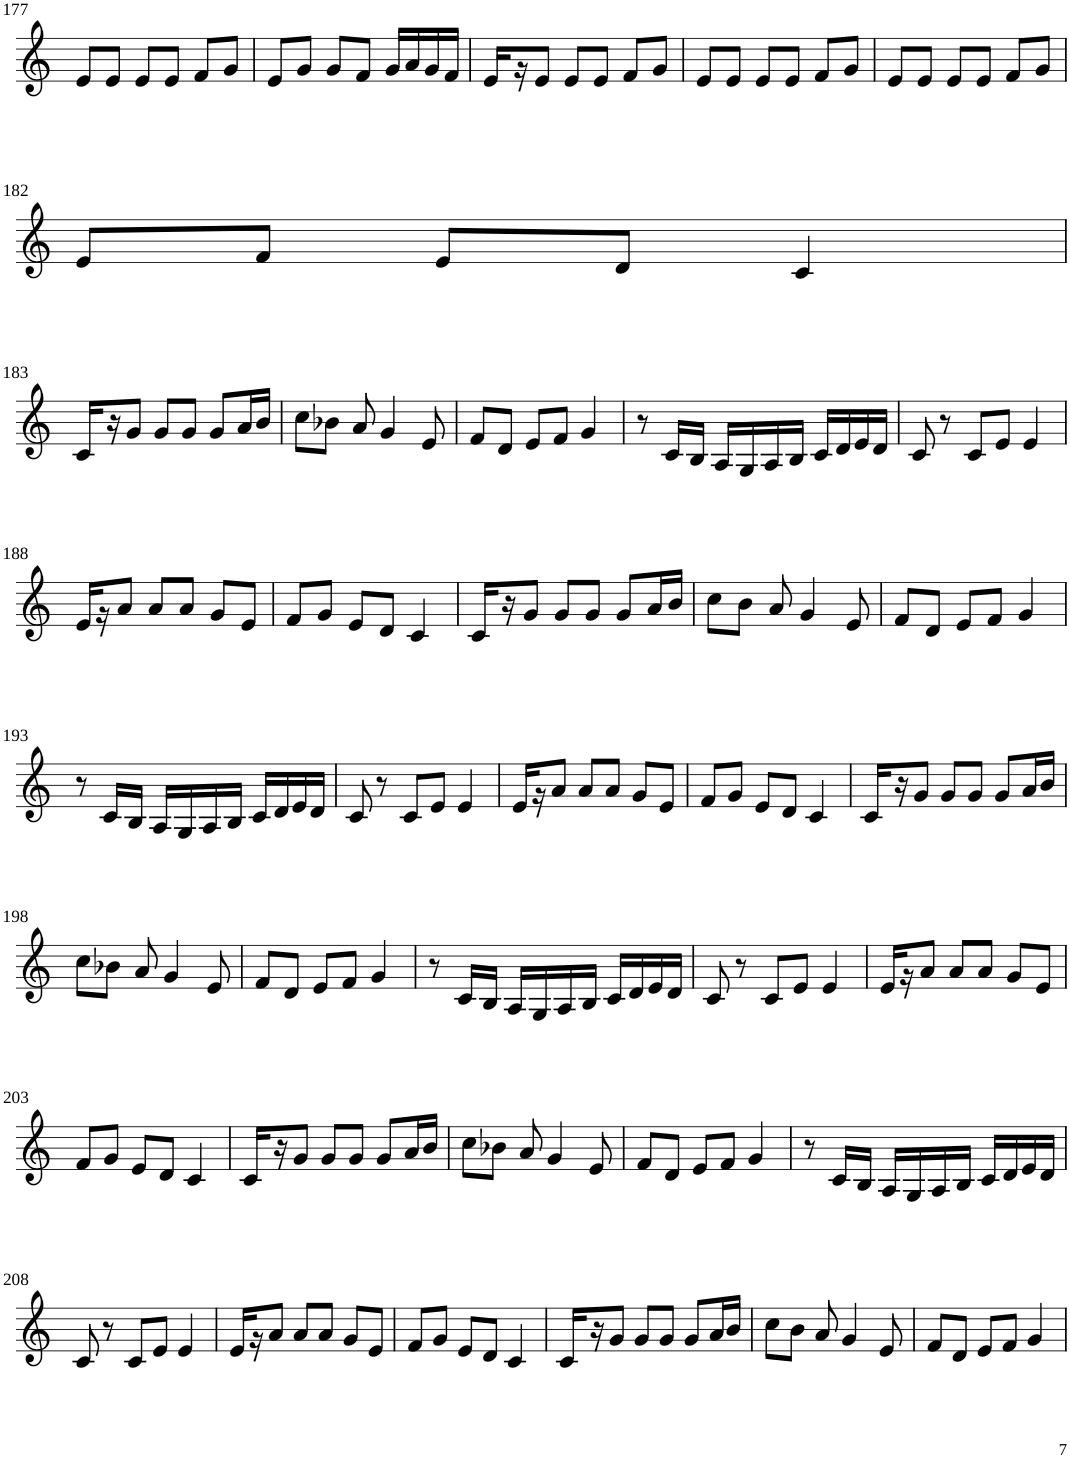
**kern
*part1
*staff1
*I"Violin
!!LO:PB:g=z
*clefG2
*k[]
*M3/4
=177
8e/L
8e/J
8e/L
8e/J
8f/L
8g/J
=178
8e/L
8g/J
8g/L
8f/J
16g/LL
16a/
16g/
16f/JJ
=179
16e/LL
16r
8e/J
8e/L
8e/J
8f/L
8g/J
=180
8e/L
8e/J
8e/L
8e/J
8f/L
8g/J
=181
8e/L
8e/J
8e/L
8e/J
8f/L
8g/J
!!LO:LB:g=z
=182
8e/L
8f/J
8e/L
8d/J
4c/
!!LO:LB:g=z
=183
16c/LL
16r
8g/J
8g/L
8g/J
8g/L
16a/L
16b/JJ
=184
8cc\L
8b-X\J
8a/
4g/
8e/
=185
8f/L
8d/J
8e/L
8f/J
4g/
=186
8r
16c/LL
16B/JJ
16A/LL
16G/
16A/
16B/JJ
16c/LL
16d/
16e/
16d/JJ
=187
8c/
8r
8c/L
8e/J
4e/
!!LO:LB:g=z
=188
16e/LL
16r
8a/J
8a/L
8a/J
8g/L
8e/J
=189
8f/L
8g/J
8e/L
8d/J
4c/
=190
16c/LL
16r
8g/J
8g/L
8g/J
8g/L
16a/L
16b/JJ
=191
8cc\L
8b\J
8a/
4g/
8e/
=192
8f/L
8d/J
8e/L
8f/J
4g/
!!LO:LB:g=z
=193
8r
16c/LL
16B/JJ
16A/LL
16G/
16A/
16B/JJ
16c/LL
16d/
16e/
16d/JJ
=194
8c/
8r
8c/L
8e/J
4e/
=195
16e/LL
16r
8a/J
8a/L
8a/J
8g/L
8e/J
=196
8f/L
8g/J
8e/L
8d/J
4c/
=197
16c/LL
16r
8g/J
8g/L
8g/J
8g/L
16a/L
16b/JJ
!!LO:LB:g=z
=198
8cc\L
8b-X\J
8a/
4g/
8e/
=199
8f/L
8d/J
8e/L
8f/J
4g/
=200
8r
16c/LL
16B/JJ
16A/LL
16G/
16A/
16B/JJ
16c/LL
16d/
16e/
16d/JJ
=201
8c/
8r
8c/L
8e/J
4e/
=202
16e/LL
16r
8a/J
8a/L
8a/J
8g/L
8e/J
!!LO:LB:g=z
=203
8f/L
8g/J
8e/L
8d/J
4c/
=204
16c/LL
16r
8g/J
8g/L
8g/J
8g/L
16a/L
16b/JJ
=205
8cc\L
8b-X\J
8a/
4g/
8e/
=206
8f/L
8d/J
8e/L
8f/J
4g/
=207
8r
16c/LL
16B/JJ
16A/LL
16G/
16A/
16B/JJ
16c/LL
16d/
16e/
16d/JJ
!!LO:LB:g=z
=208
8c/
8r
8c/L
8e/J
4e/
=209
16e/LL
16r
8a/J
8a/L
8a/J
8g/L
8e/J
=210
8f/L
8g/J
8e/L
8d/J
4c/
=211
16c/LL
16r
8g/J
8g/L
8g/J
8g/L
16a/L
16b/JJ
=212
8cc\L
8b\J
8a/
4g/
8e/
=213
8f/L
8d/J
8e/L
8f/J
4g/
=
*-
